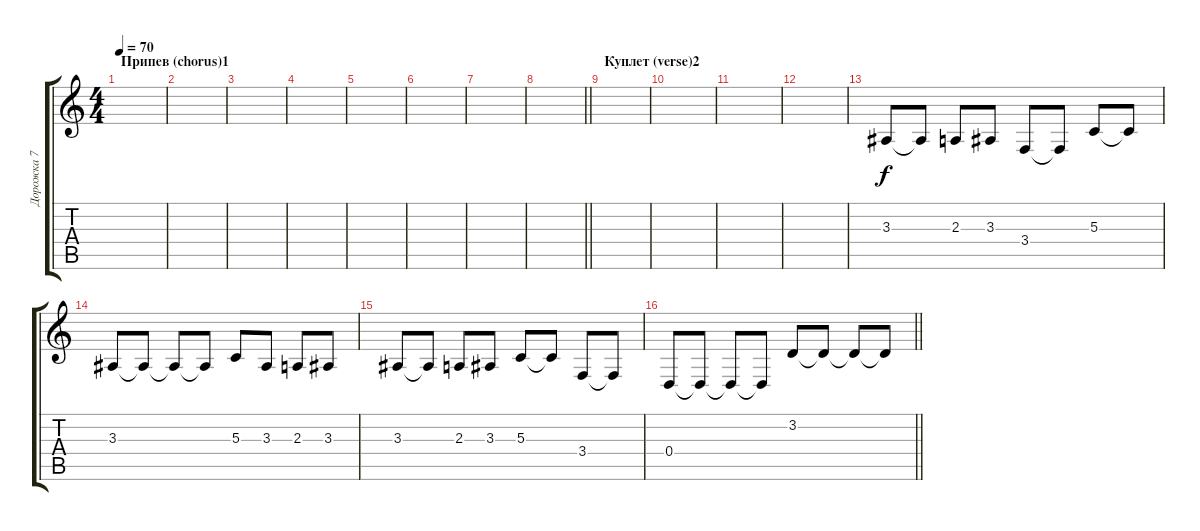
\track ("Дорожка 7" "Дорожка 7") {instrument cello}
\staff {score tabs}
\tuning (E4 B3 G3 D3 A2 E2) {hide}
\ts (4 4)
\section ("" "Припев (chorus)1")
\tempo 70
\clef g2
\ks c
|
|
|
|
|
|
|
\barLineRight lightlight
|
\section ("" "Куплет (verse)2")
|
|
|
|
3.3.8 3.3{t}.8 2.3.8 3.3.8 3.4.8 3.4{t}.8 5.3.8 5.3{t}.8 |
3.3.8 3.3{t}.8 3.3{t}.8 3.3{t}.8 5.3.8 3.3.8 2.3.8 3.3.8 |
3.3.8 3.3{t}.8 2.3.8 3.3.8 5.3.8 5.3{t}.8 3.4.8 3.4{t}.8 |
\barLineRight lightlight
0.4.8 0.4{t}.8 0.4{t}.8 0.4{t}.8 3.2.8 3.2{t}.8 3.2{t}.8 3.2{t}.8
